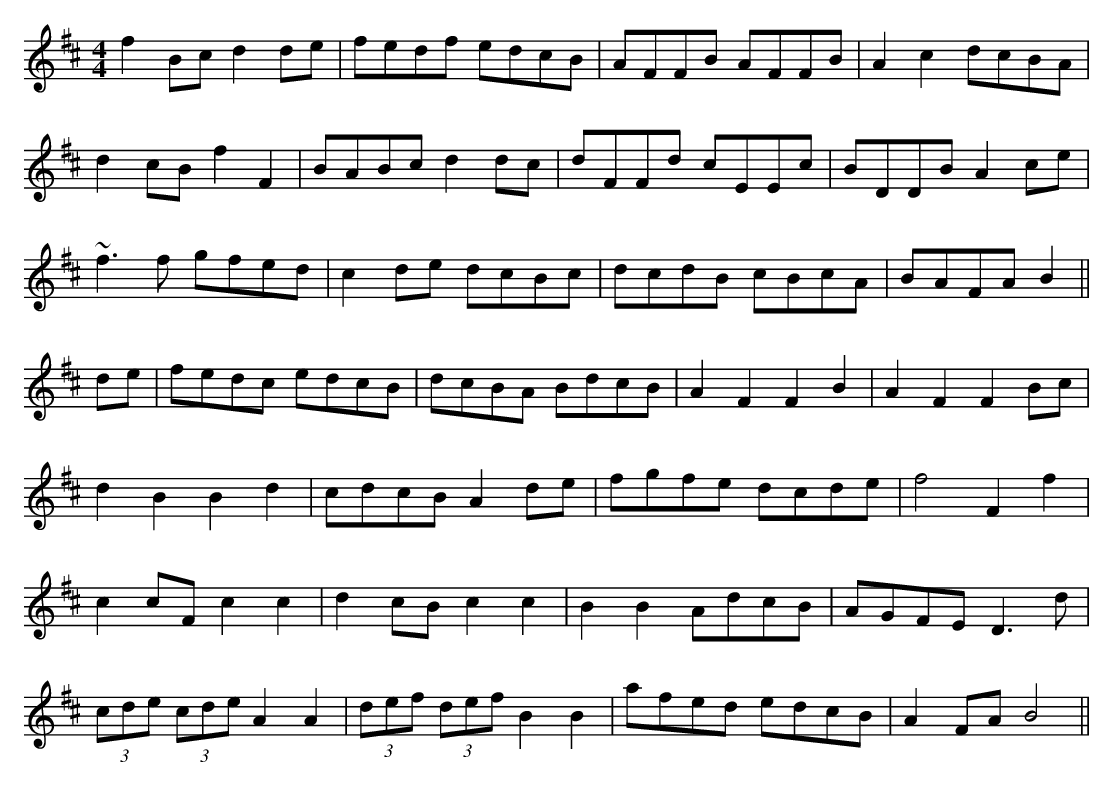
X:1
M:4/4
K:Bmin
f2Bc d2de|fedf edcB|AFFB AFFB|A2c2 dcBA|
d2cB f2F2|BABc d2dc|dFFd cEEc|BDDB A2ce|
~f3f gfed|c2de dcBc|dcdB cBcA|BAFA B2||
de|fedc edcB|dcBA BdcB|A2F2F2B2|A2F2F2Bc|
d2B2B2d2|cdcB A2de|fgfe dcde|f4 F2f2|
c2cF c2c2|d2cB c2c2|B2B2 AdcB|AGFE D3d|
(3cde (3cde A2A2|(3def (3def B2B2|afed edcB|A2FA B4||
